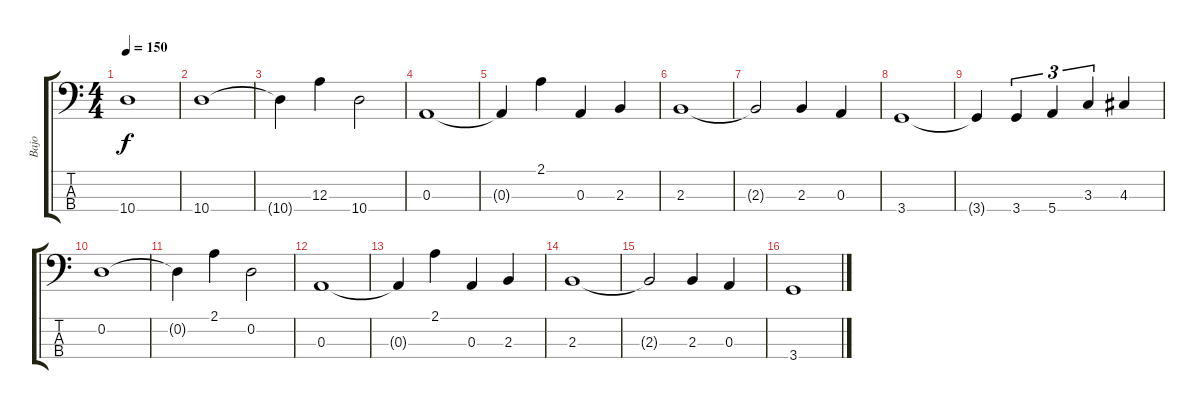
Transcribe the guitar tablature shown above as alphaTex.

\track ("Bajo" "Bajo") {instrument electricbassfinger}
\staff {score tabs}
\tuning (G2 D2 A1 E1) {hide}
\ts (4 4)
\tempo 150
\clef f4
\ks c
10.4.1{dy f} |
10.4.1 |
10.4{t}.4 12.3.4 10.4.2 |
0.3.1 |
0.3{t}.4 2.1.4 0.3.4 2.3.4 |
2.3.1 |
2.3{t}.2 2.3.4 0.3.4 |
3.4.1 |
3.4{t}.4 3.4.4{tu (3 2)} 5.4.4{tu (3 2)} 3.3.4{tu (3 2)} 4.3.4 |
0.2.1 |
0.2{t}.4 2.1.4 0.2.2 |
0.3.1 |
0.3{t}.4 2.1.4 0.3.4 2.3.4 |
2.3.1 |
2.3{t}.2 2.3.4 0.3.4 |
3.4.1
